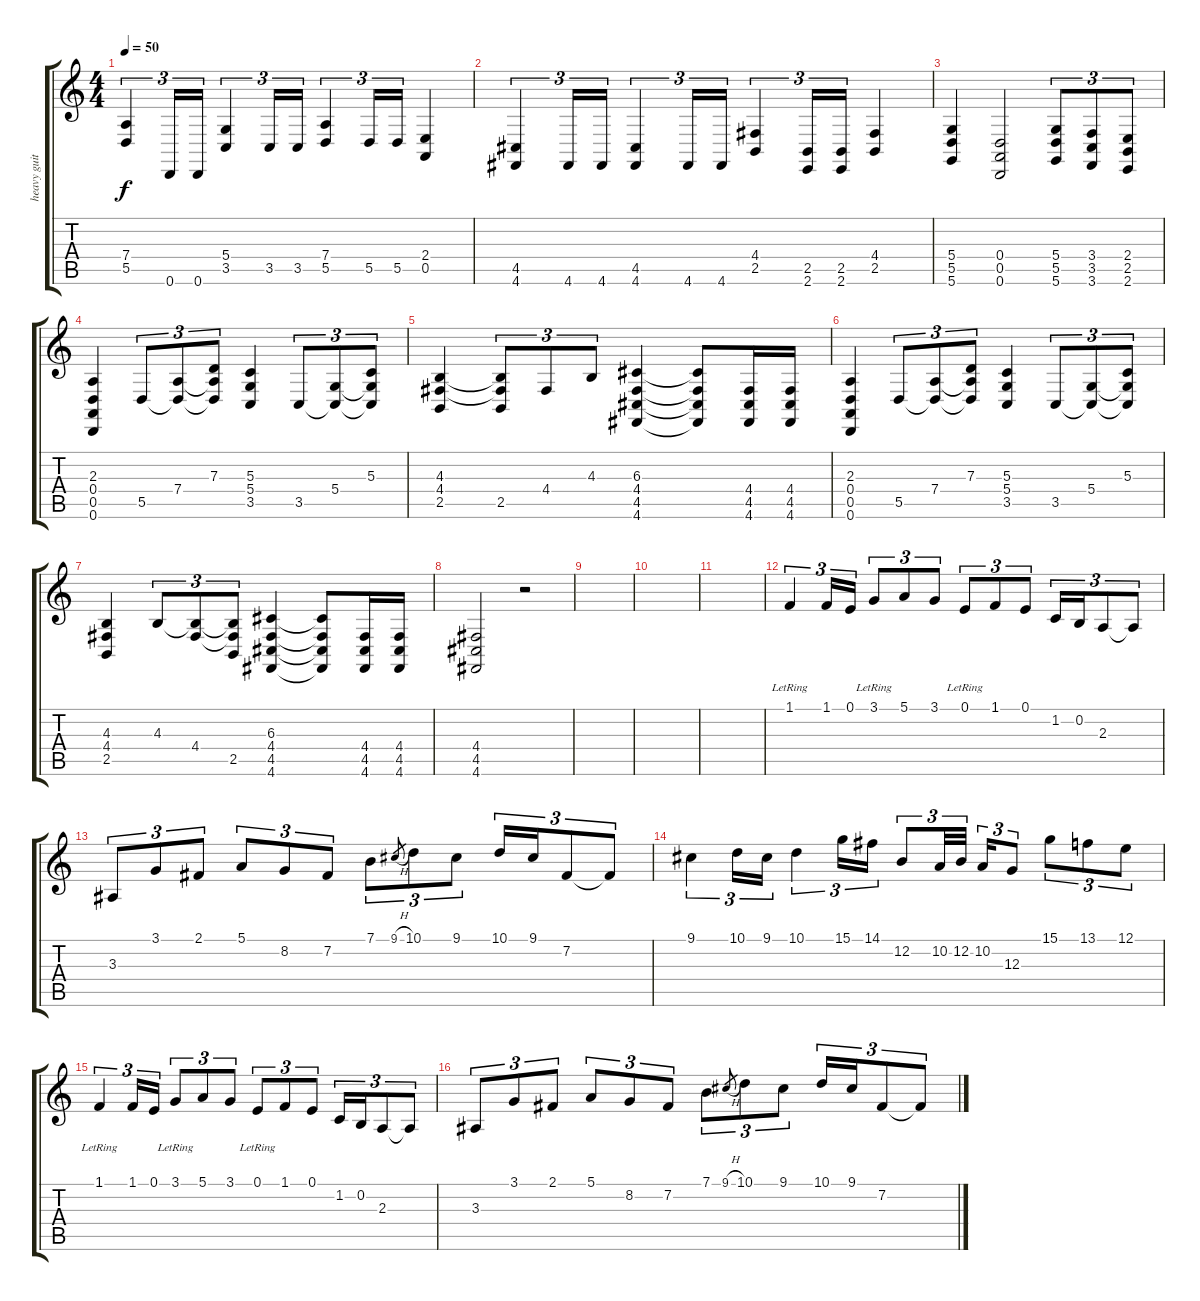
\track ("heavy guitar" "heavy guit") {instrument acousticgrandpiano}
\staff {score tabs}
\tuning (E4 B3 G3 D3 A2 D2) {hide}
\ts (4 4)
\tempo 50
\clef g2
\ks c
(7.4 5.5).4{tu (3 2) dy f instrument overdrivenguitar} 0.6.16{tu (3 2)} 0.6.16{tu (3 2)} (5.4 3.5).4{tu (3 2)} 3.5.16{tu (3 2)} 3.5.16{tu (3 2)} (7.4 5.5).4{tu (3 2)} 5.5.16{tu (3 2)} 5.5.16{tu (3 2)} (2.4 0.5).4 |
(4.5 4.6).4{tu (3 2)} 4.6.16{tu (3 2)} 4.6.16{tu (3 2)} (4.5 4.6).4{tu (3 2)} 4.6.16{tu (3 2)} 4.6.16{tu (3 2)} (4.4 2.5).4{tu (3 2)} (2.5 2.6).16{tu (3 2)} (2.5 2.6).16{tu (3 2)} (4.4 2.5).4 |
(5.4 5.5 5.6).4 (0.4 0.5 0.6).2 (5.4 5.5 5.6).8{tu (3 2)} (3.4 3.5 3.6).8{tu (3 2)} (2.4 2.5 2.6).8{tu (3 2)} |
(2.3 0.4 0.5 0.6).4{instrument overdrivenguitar} 5.5.8{tu (3 2)} (7.4 5.5{t}).8{tu (3 2)} (7.3 7.4{t} 5.5{t}).8{tu (3 2)} (5.3 5.4 3.5).4 3.5.8{tu (3 2)} (5.4 3.5{t}).8{tu (3 2)} (5.3 5.4{t} 3.5{t}).8{tu (3 2)} |
(4.3 4.4 2.5).4 (4.3{t} 4.4{t} 2.5).8{tu (3 2)} 4.4.8{tu (3 2)} 4.3.8{tu (3 2)} (6.3 4.4 4.5 4.6).4 (6.3{t} 4.4{t} 4.5{t} 4.6{t}).8 (4.4 4.5 4.6).16 (4.4 4.5 4.6).16 |
(2.3 0.4 0.5 0.6).4{instrument overdrivenguitar} 5.5.8{tu (3 2)} (7.4 5.5{t}).8{tu (3 2)} (7.3 7.4{t} 5.5{t}).8{tu (3 2)} (5.3 5.4 3.5).4 3.5.8{tu (3 2)} (5.4 3.5{t}).8{tu (3 2)} (5.3 5.4{t} 3.5{t}).8{tu (3 2)} |
(4.3 4.4 2.5).4 4.3.8{tu (3 2)} (4.3{t} 4.4).8{tu (3 2)} (4.3{t} 4.4{t} 2.5).8{tu (3 2)} (6.3 4.4 4.5 4.6).4 (6.3{t} 4.4{t} 4.5{t} 4.6{t}).8 (4.4 4.5 4.6).16 (4.4 4.5 4.6).16 |
(4.4 4.5 4.6).2 r.2 |
|
|
|
1.1{lr}.4{tu (3 2) instrument acousticgrandpiano} 1.1.16{tu (3 2)} 0.1.16{tu (3 2)} 3.1{lr}.8{tu (3 2)} 5.1.8{tu (3 2)} 3.1.8{tu (3 2)} 0.1{lr}.8{tu (3 2)} 1.1.8{tu (3 2)} 0.1.8{tu (3 2)} 1.2.16{tu (3 2)} 0.2.16{tu (3 2)} 2.3.8{tu (3 2)} 2.3{t}.8{tu (3 2)} |
3.3.8{tu (3 2)} 3.1.8{tu (3 2)} 2.1.8{tu (3 2)} 5.1.8{tu (3 2)} 8.2.8{tu (3 2)} 7.2.8{tu (3 2)} 7.1.8{tu (3 2)} 9.1{h}.8{gr} 10.1.8{tu (3 2)} 9.1.8{tu (3 2)} 10.1.16{tu (3 2)} 9.1.16{tu (3 2)} 7.2.8{tu (3 2)} 7.2{t}.8{tu (3 2)} |
9.1.4{tu (3 2)} 10.1.16{tu (3 2)} 9.1.16{tu (3 2)} 10.1.4{tu (3 2)} 15.1.16{tu (3 2)} 14.1.16{tu (3 2)} 12.2.8{tu (3 2)} 10.2.32{tu (3 2)} 12.2.32{tu (3 2)} 10.2.16{tu (3 2)} 12.3.8{tu (3 2)} 15.1.8{tu (3 2)} 13.1.8{tu (3 2)} 12.1.8{tu (3 2)} |
1.1{lr}.4{tu (3 2)} 1.1.16{tu (3 2)} 0.1.16{tu (3 2)} 3.1{lr}.8{tu (3 2)} 5.1.8{tu (3 2)} 3.1.8{tu (3 2)} 0.1{lr}.8{tu (3 2)} 1.1.8{tu (3 2)} 0.1.8{tu (3 2)} 1.2.16{tu (3 2)} 0.2.16{tu (3 2)} 2.3.8{tu (3 2)} 2.3{t}.8{tu (3 2)} |
3.3.8{tu (3 2)} 3.1.8{tu (3 2)} 2.1.8{tu (3 2)} 5.1.8{tu (3 2)} 8.2.8{tu (3 2)} 7.2.8{tu (3 2)} 7.1.8{tu (3 2)} 9.1{h}.8{gr} 10.1.8{tu (3 2)} 9.1.8{tu (3 2)} 10.1.16{tu (3 2)} 9.1.16{tu (3 2)} 7.2.8{tu (3 2)} 7.2{t}.8{tu (3 2)}
